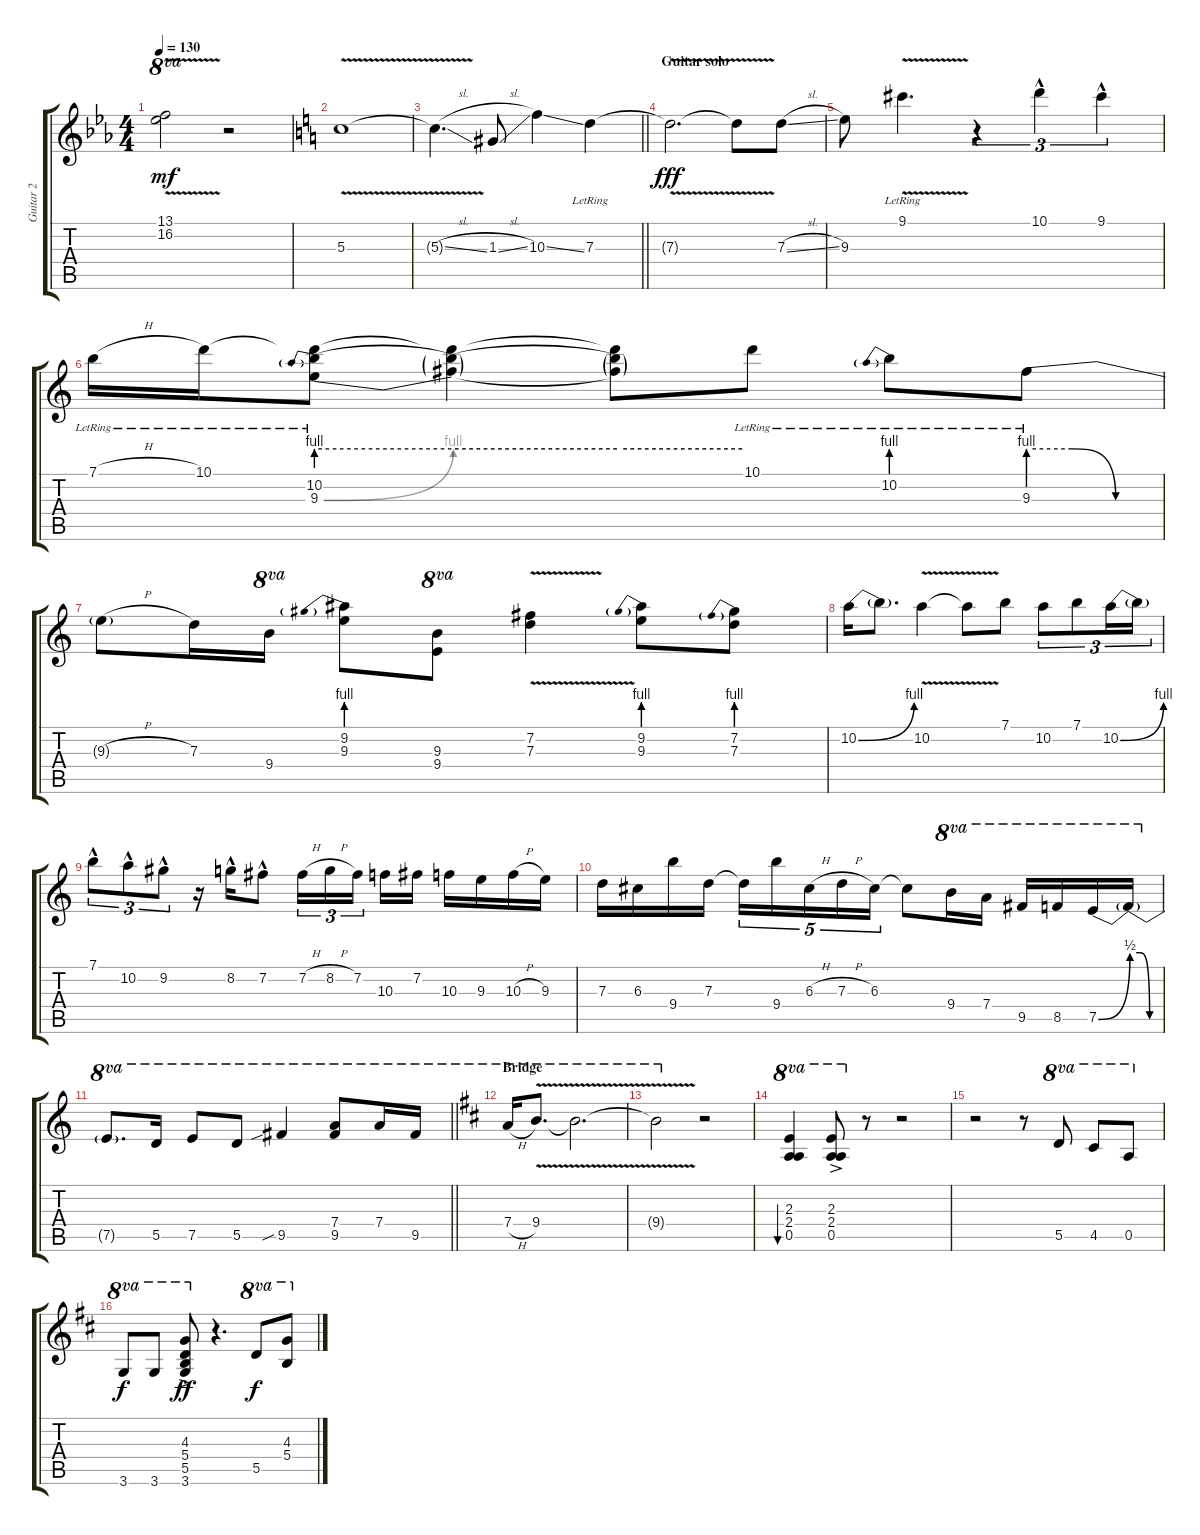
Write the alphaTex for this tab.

\track ("Guitar 2" "Guitar 2") {instrument distortionguitar}
\staff {score tabs}
\tuning (E4 B3 G3 D4 A3 E3) {hide}
\ts (4 4)
\tempo 130
\clef g2
\ks eb
(13.1{v t} 16.2{v t}).2{ot 8va dy mf} r.2 |
\ks c
5.3{v}.1 |
\barLineRight lightlight
5.3{sl t}.4{d} 1.3{sl}.8 10.3{ss}.4 7.3{lr}.4 |
\section ("" "Guitar solo")
7.3{v t}.2{d dy fff} 7.3{t}.8 7.3{sl}.8 |
9.3.8 9.1{v lr}.4{d} r.4{tu (3 2)} 10.1{hac}.4{tu (3 2)} 9.1{hac}.4{tu (3 2)} |
7.1{h lr}.16 10.1{lr}.16 (10.1{t} 10.2{be (prebend 0 4 60 4) lr} 9.3{be (bend 0 0 60 4) lr}).8 (10.1{t} 10.2{be (hold 0 4 60 4) t} 9.3{be (hold 0 4 60 4) t}).4 (10.1{t} 10.2{be (hold 0 4 60 4) t} 9.3{be (hold 0 4 60 4) t}).8 10.1{lr}.8 10.2{be (prebend 0 4 60 4) lr}.8 9.3{be (custom 0 4 20 4 40 0 60 0) lr}.8 |
9.3{h t}.8 7.3.16 9.4.16{ot 8va} (9.2{be (prebend 0 4 60 4)} 9.3).8 (9.3 9.4).8{ot 8va} (7.2{v} 7.3{v}).4 (9.2{be (prebend 0 4 60 4)} 9.3).8 (7.2{be (prebend 0 4 60 4)} 7.3).8 |
10.2{be (bend 0 0 60 4)}.16 10.2{t}.8{d} 10.2{v}.4 10.2{t}.8 7.1.8 10.2.8{tu (3 2)} 7.1.8{tu (3 2)} 10.2{be (bend 0 0 60 4)}.16{tu (3 2)} 10.2{t}.16{tu (3 2)} |
7.1{hac}.8{tu (3 2)} 10.2{hac}.8{tu (3 2)} 9.2{hac}.8{tu (3 2)} r.16 8.2{hac}.16 7.2{hac}.8 7.2{h}.16{tu (3 2)} 8.2{h}.16{tu (3 2)} 7.2.16{tu (3 2) beam splitsecondary} 10.3.16 7.2.16 10.3.16 9.3.16 10.3{h}.16 9.3.16 |
7.3.16 6.3.16 9.4.16 7.3.16 7.3{t}.16{tu (5 4)} 9.4.16{tu (5 4)} 6.3{h}.16{tu (5 4)} 7.3{h}.16{tu (5 4)} 6.3.16{tu (5 4)} 6.3{t}.8 9.4.16{ot 8va} 7.4.16{ot 8va} 9.5.16{ot 8va} 8.5.16{ot 8va} 7.5{be (bend 0 0 60 2)}.16{ot 8va} 7.5{be (custom 0 2 20 2 40 0 60 0) t}.16{ot 8va} |
\barLineRight lightlight
7.5{t}.8{d ot 8va} 5.5.16{ot 8va} 7.5.8{ot 8va} 5.5.8{ot 8va} 9.5{sib}.4{ot 8va} (7.4 9.5).8{ot 8va} 7.4.16{ot 8va} 9.5.16{ot 8va} |
\section ("" "Bridge")
\ks d
7.4{h}.16{ot 8va} 9.4{v}.8{d ot 8va} 9.4{v t}.2{d ot 8va} |
9.4{v t}.2{ot 8va} r.2 |
(2.3 2.4 0.5).4{bu 30 ot 8va} (2.3{ac} 2.4{ac} 0.5{ac}).8{ot 8va} r.8 r.2 |
r.2 r.8 5.5.8{ot 8va} 4.5.8{ot 8va} 0.5.8{ot 8va} |
3.6.8{ot 8va dy f} 3.6.8{ot 8va} (4.3{ac} 5.4{ac} 5.5{ac} 3.6{ac}).8{ot 8va dy ff} r.4{d} 5.5.8{ot 8va dy f} (4.3 5.4).8{ot 8va}
